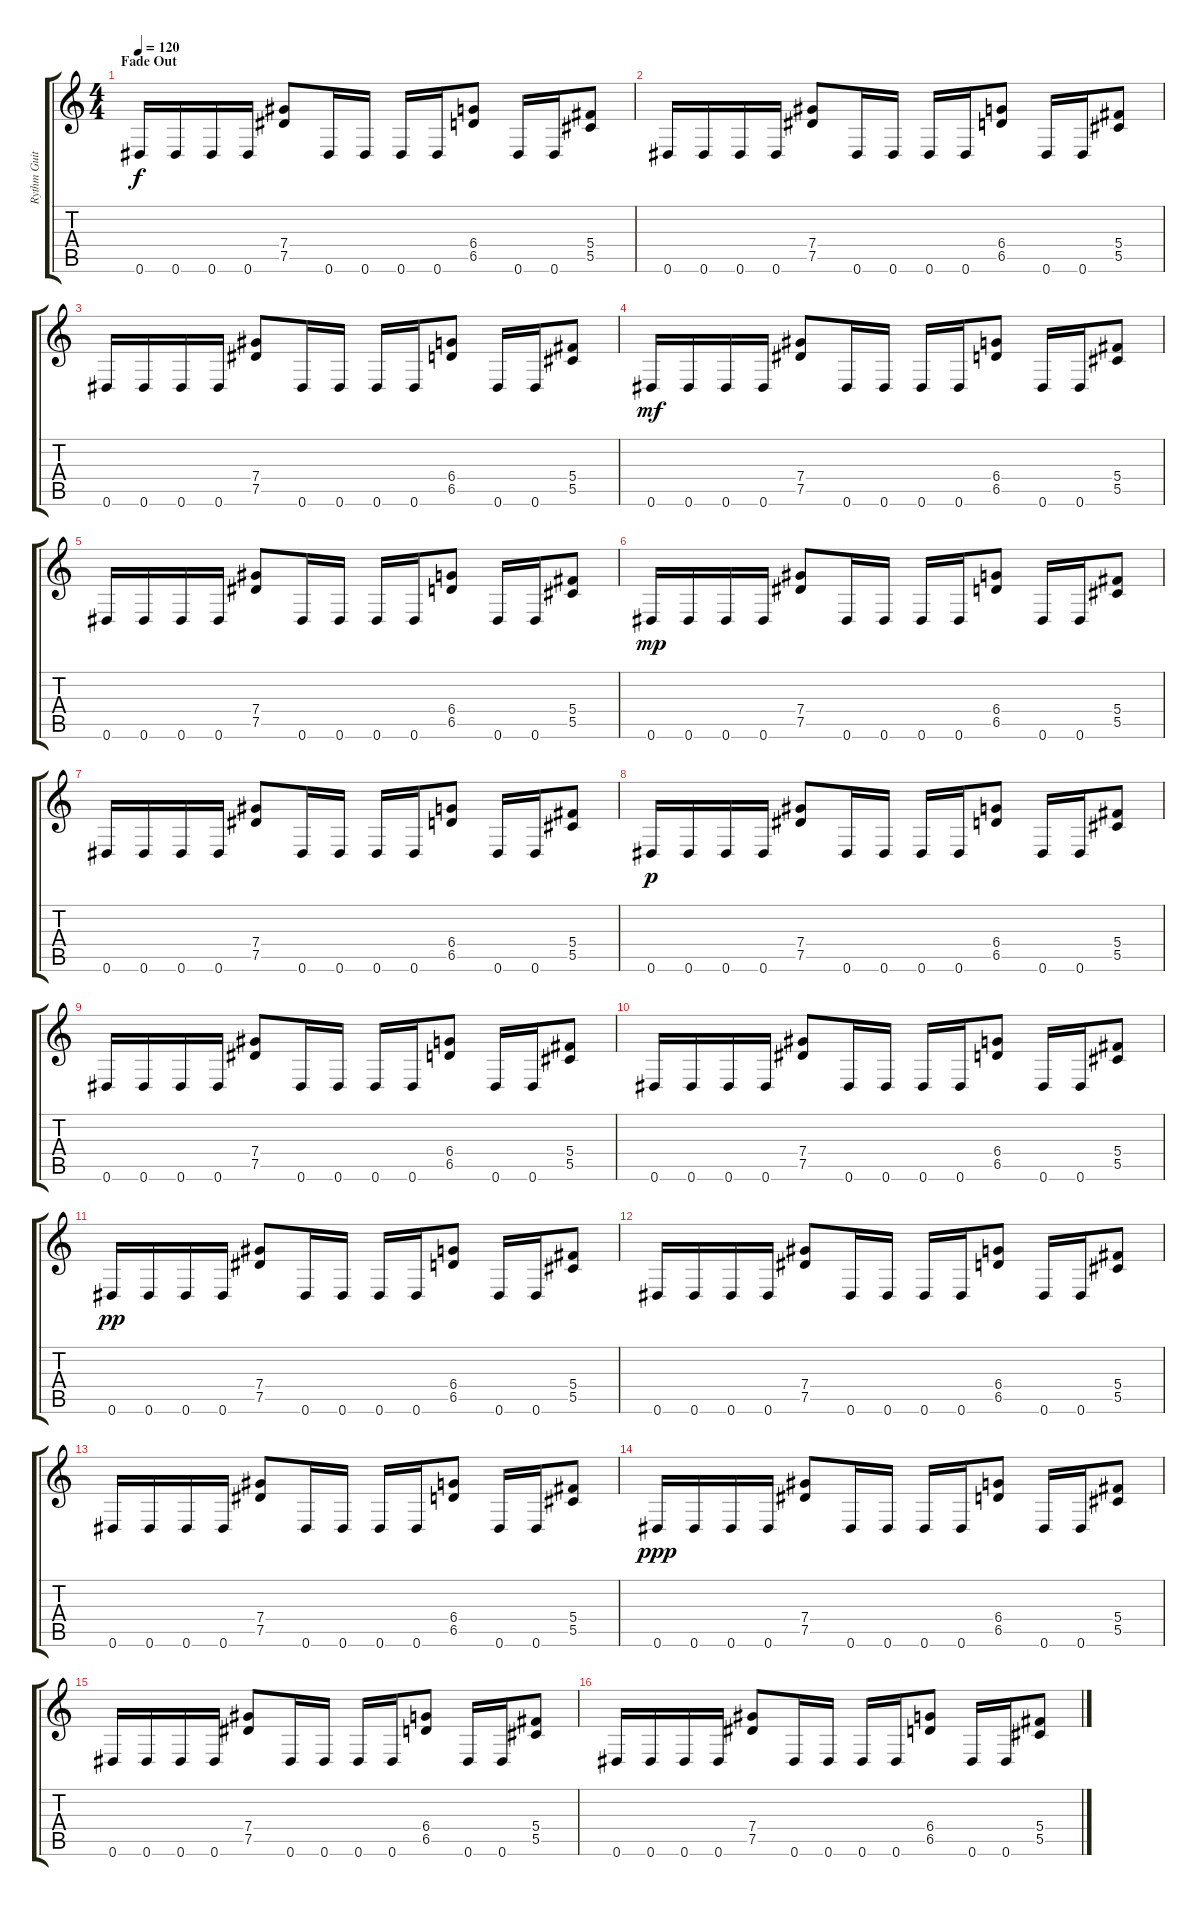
\track ("Rythm Guitar (Dave Mustaine)" "Rythm Guit") {instrument distortionguitar}
\staff {score tabs}
\tuning (Eb4 Bb3 Gb3 Db3 Ab2 Eb2) {hide}
\ts (4 4)
\section ("" "Fade Out")
\tempo 120
\clef g2
\ks c
0.6.16{dy f} 0.6.16 0.6.16 0.6.16 (7.4 7.5).8 0.6.16 0.6.16 0.6.16 0.6.16 (6.4 6.5).8 0.6.16 0.6.16 (5.4 5.5).8 |
0.6.16 0.6.16 0.6.16 0.6.16 (7.4 7.5).8 0.6.16 0.6.16 0.6.16 0.6.16 (6.4 6.5).8 0.6.16 0.6.16 (5.4 5.5).8 |
0.6.16 0.6.16 0.6.16 0.6.16 (7.4 7.5).8 0.6.16 0.6.16 0.6.16 0.6.16 (6.4 6.5).8 0.6.16 0.6.16 (5.4 5.5).8 |
0.6.16{dy mf} 0.6.16 0.6.16 0.6.16 (7.4 7.5).8 0.6.16 0.6.16 0.6.16 0.6.16 (6.4 6.5).8 0.6.16 0.6.16 (5.4 5.5).8 |
0.6.16 0.6.16 0.6.16 0.6.16 (7.4 7.5).8 0.6.16 0.6.16 0.6.16 0.6.16 (6.4 6.5).8 0.6.16 0.6.16 (5.4 5.5).8 |
0.6.16{dy mp} 0.6.16 0.6.16 0.6.16 (7.4 7.5).8 0.6.16 0.6.16 0.6.16 0.6.16 (6.4 6.5).8 0.6.16 0.6.16 (5.4 5.5).8 |
0.6.16 0.6.16 0.6.16 0.6.16 (7.4 7.5).8 0.6.16 0.6.16 0.6.16 0.6.16 (6.4 6.5).8 0.6.16 0.6.16 (5.4 5.5).8 |
0.6.16{dy p} 0.6.16 0.6.16 0.6.16 (7.4 7.5).8 0.6.16 0.6.16 0.6.16 0.6.16 (6.4 6.5).8 0.6.16 0.6.16 (5.4 5.5).8 |
0.6.16 0.6.16 0.6.16 0.6.16 (7.4 7.5).8 0.6.16 0.6.16 0.6.16 0.6.16 (6.4 6.5).8 0.6.16 0.6.16 (5.4 5.5).8 |
0.6.16 0.6.16 0.6.16 0.6.16 (7.4 7.5).8 0.6.16 0.6.16 0.6.16 0.6.16 (6.4 6.5).8 0.6.16 0.6.16 (5.4 5.5).8 |
0.6.16{dy pp} 0.6.16 0.6.16 0.6.16 (7.4 7.5).8 0.6.16 0.6.16 0.6.16 0.6.16 (6.4 6.5).8 0.6.16 0.6.16 (5.4 5.5).8 |
0.6.16 0.6.16 0.6.16 0.6.16 (7.4 7.5).8 0.6.16 0.6.16 0.6.16 0.6.16 (6.4 6.5).8 0.6.16 0.6.16 (5.4 5.5).8 |
0.6.16 0.6.16 0.6.16 0.6.16 (7.4 7.5).8 0.6.16 0.6.16 0.6.16 0.6.16 (6.4 6.5).8 0.6.16 0.6.16 (5.4 5.5).8 |
0.6.16{dy ppp} 0.6.16 0.6.16 0.6.16 (7.4 7.5).8 0.6.16 0.6.16 0.6.16 0.6.16 (6.4 6.5).8 0.6.16 0.6.16 (5.4 5.5).8 |
0.6.16 0.6.16 0.6.16 0.6.16 (7.4 7.5).8 0.6.16 0.6.16 0.6.16 0.6.16 (6.4 6.5).8 0.6.16 0.6.16 (5.4 5.5).8 |
0.6.16 0.6.16 0.6.16 0.6.16 (7.4 7.5).8 0.6.16 0.6.16 0.6.16 0.6.16 (6.4 6.5).8 0.6.16 0.6.16 (5.4 5.5).8
